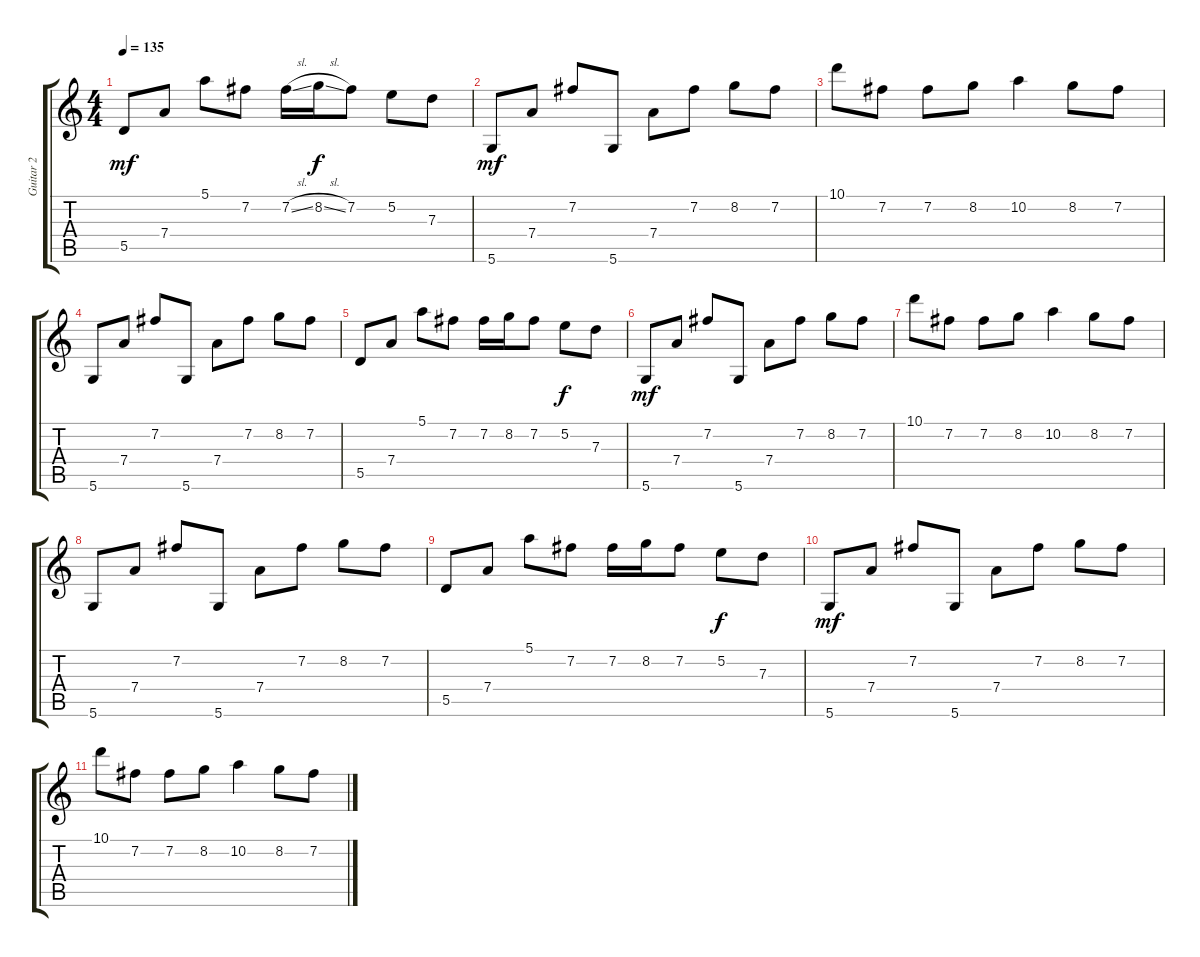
\track ("Guitar 2" "Guitar 2") {instrument distortionguitar}
\staff {score tabs}
\tuning (E4 B3 G3 D3 A2 D2) {hide}
\ts (4 4)
\tempo 135
\clef g2
\ks c
5.5.8{dy mf} 7.4.8 5.1.8 7.2.8 7.2{sl}.16 8.2{sl}.16{dy f} 7.2.8 5.2.8 7.3.8 |
5.6.8{dy mf} 7.4.8 7.2.8 5.6.8 7.4.8 7.2.8 8.2.8 7.2.8 |
10.1.8 7.2.8 7.2.8 8.2.8 10.2.4 8.2.8 7.2.8 |
5.6.8 7.4.8 7.2.8 5.6.8 7.4.8 7.2.8 8.2.8 7.2.8 |
5.5.8 7.4.8 5.1.8 7.2.8 7.2.16 8.2.16 7.2.8 5.2.8{dy f} 7.3.8 |
5.6.8{dy mf} 7.4.8 7.2.8 5.6.8 7.4.8 7.2.8 8.2.8 7.2.8 |
10.1.8 7.2.8 7.2.8 8.2.8 10.2.4 8.2.8 7.2.8 |
5.6.8{volume 4} 7.4.8 7.2.8 5.6.8 7.4.8 7.2.8 8.2.8 7.2.8 |
5.5.8 7.4.8 5.1.8 7.2.8 7.2.16 8.2.16 7.2.8 5.2.8{dy f} 7.3.8 |
5.6.8{dy mf} 7.4.8 7.2.8 5.6.8 7.4.8 7.2.8 8.2.8 7.2.8 |
10.1.8 7.2.8 7.2.8 8.2.8 10.2.4 8.2.8 7.2.8
